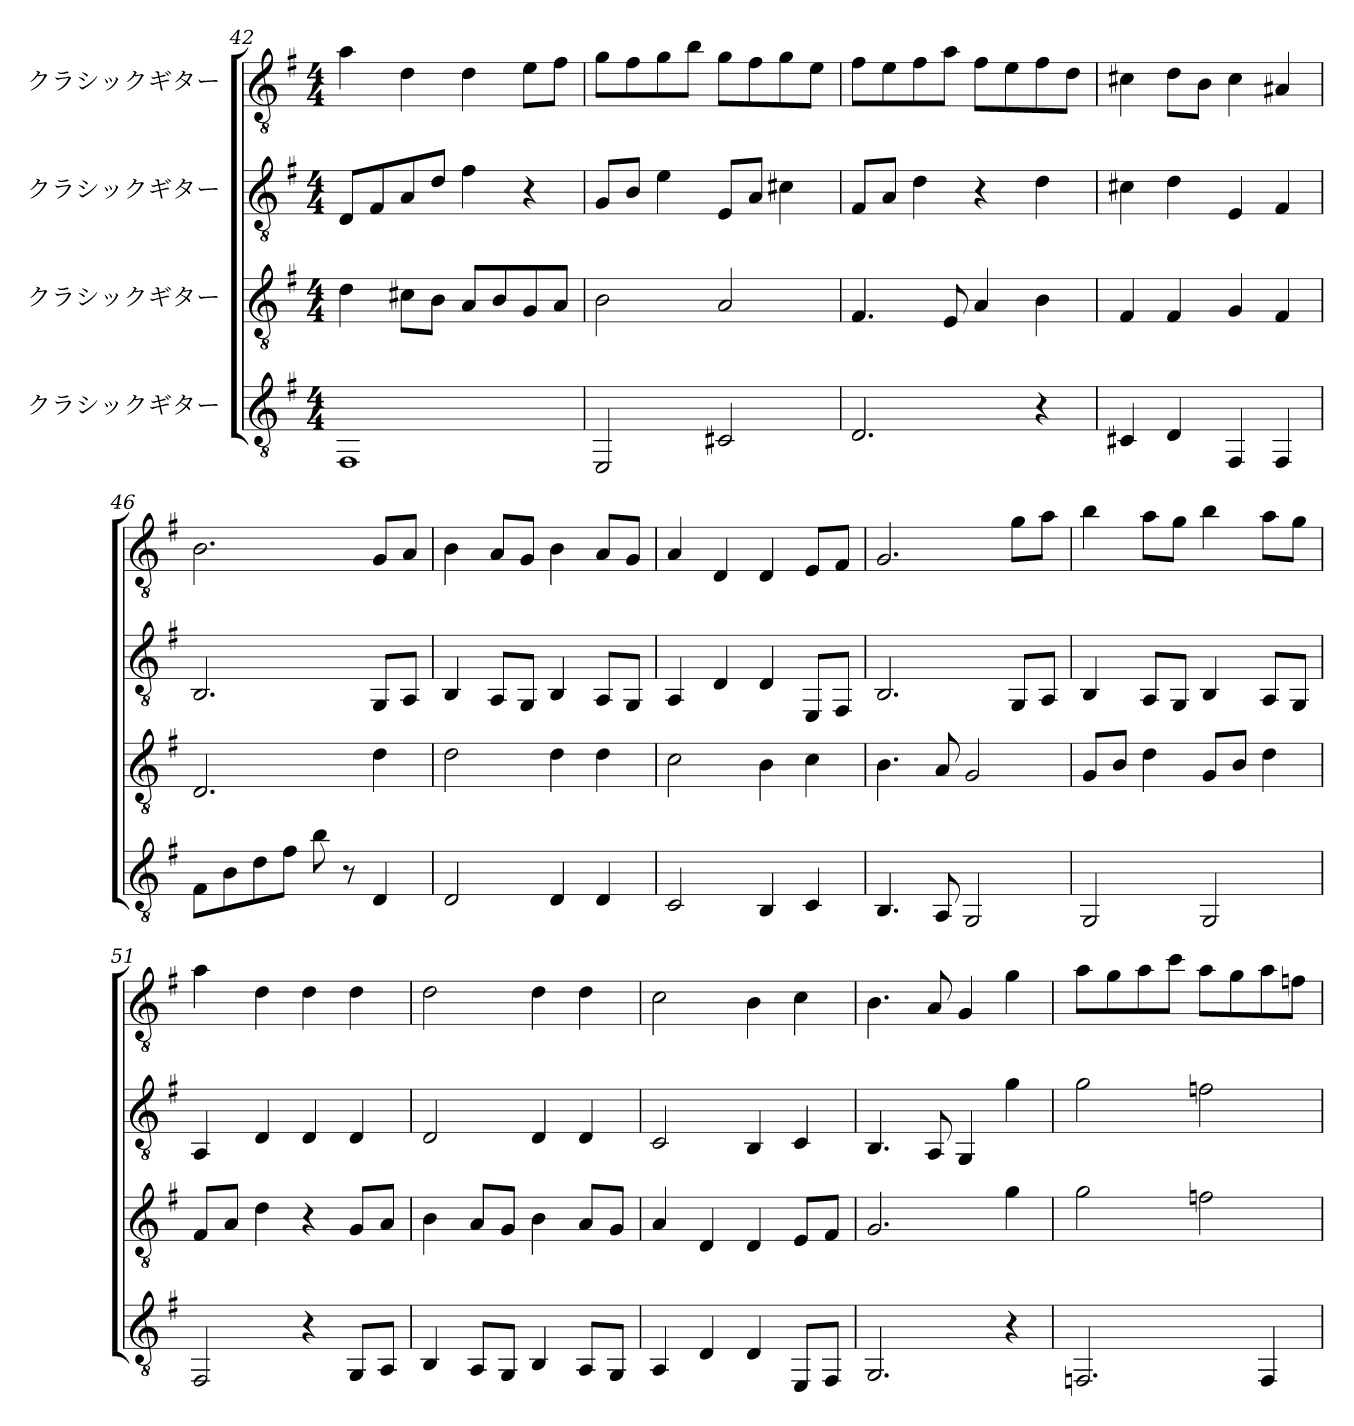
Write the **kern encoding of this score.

**kern	**kern	**kern	**kern
*part4	*part3	*part2	*part1
*staff4	*staff3	*staff2	*staff1
*I"クラシックギター	*I"クラシックギター	*I"クラシックギター	*I"クラシックギター
!!LO:PB:g=z
*clefGv2	*clefGv2	*clefGv2	*clefGv2
*k[f#]	*k[f#]	*k[f#]	*k[f#]
*M4/4	*M4/4	*M4/4	*M4/4
=42	=42	=42	=42
1FF#	4d\	8D/L	4a\
.	.	8F#/	.
.	8c#X\L	8A/	4d\
.	8B\J	8d/J	.
.	8A/L	4f#\	4d\
.	8B/	.	.
.	8G/	4r	8e\L
.	8A/J	.	8f#\J
=43	=43	=43	=43
2EE/	2B\	8G/L	8g\L
.	.	8B/J	8f#\
.	.	4e\	8g\
.	.	.	8b\J
2C#X/	2A/	8E/L	8g\L
.	.	8A/J	8f#\
.	.	4c#X\	8g\
.	.	.	8e\J
=44	=44	=44	=44
2.D/	4.F#/	8F#/L	8f#\L
.	.	8A/J	8e\
.	.	4d\	8f#\
.	8E/	.	8a\J
.	4A/	4r	8f#\L
.	.	.	8e\
4r	4B\	4d\	8f#\
.	.	.	8d\J
=45	=45	=45	=45
4C#X/	4F#/	4c#X\	4c#X\
4D/	4F#/	4d\	8d\L
.	.	.	8B\J
4FF#/	4G/	4E/	4c#\
4FF#/	4F#/	4F#/	4A#X/
=46	=46	=46	=46
8F#\L	2.D/	2.BB/	2.B\
8B\	.	.	.
8d\	.	.	.
8f#\J	.	.	.
8b\	.	.	.
8r	.	.	.
4D/	4d\	8GG/L	8G/L
.	.	8AA/J	8A/J
!!LO:LB:g=z
=47	=47	=47	=47
2D/	2d\	4BB/	4B\
.	.	8AA/L	8A/L
.	.	8GG/J	8G/J
4D/	4d\	4BB/	4B\
4D/	4d\	8AA/L	8A/L
.	.	8GG/J	8G/J
=48	=48	=48	=48
2C/	2c\	4AA/	4A/
.	.	4D/	4D/
4BB/	4B\	4D/	4D/
4C/	4c\	8EE/L	8E/L
.	.	8FF#/J	8F#/J
=49	=49	=49	=49
4.BB/	4.B\	2.BB/	2.G/
8AA/	8A/	.	.
2GG/	2G/	.	.
.	.	8GG/L	8g\L
.	.	8AA/J	8a\J
=50	=50	=50	=50
2GG/	8G/L	4BB/	4b\
.	8B/J	.	.
.	4d\	8AA/L	8a\L
.	.	8GG/J	8g\J
2GG/	8G/L	4BB/	4b\
.	8B/J	.	.
.	4d\	8AA/L	8a\L
.	.	8GG/J	8g\J
=51	=51	=51	=51
2FF#/	8F#/L	4AA/	4a\
.	8A/J	.	.
.	4d\	4D/	4d\
4r	4r	4D/	4d\
8GG/L	8G/L	4D/	4d\
8AA/J	8A/J	.	.
!!LO:LB:g=z
=52	=52	=52	=52
4BB/	4B\	2D/	2d\
8AA/L	8A/L	.	.
8GG/J	8G/J	.	.
4BB/	4B\	4D/	4d\
8AA/L	8A/L	4D/	4d\
8GG/J	8G/J	.	.
=53	=53	=53	=53
4AA/	4A/	2C/	2c\
4D/	4D/	.	.
4D/	4D/	4BB/	4B\
8EE/L	8E/L	4C/	4c\
8FF#/J	8F#/J	.	.
=54	=54	=54	=54
2.GG/	2.G/	4.BB/	4.B\
.	.	8AA/	8A/
.	.	4GG/	4G/
4r	4g\	4g\	4g\
=55	=55	=55	=55
2.FFn/	2g\	2g\	8a\L
.	.	.	8g\
.	.	.	8a\
.	.	.	8cc\J
.	2fn\	2fn\	8a\L
.	.	.	8g\
4FF/	.	.	8a\
.	.	.	8fn\J
=	=	=	=
*-	*-	*-	*-
